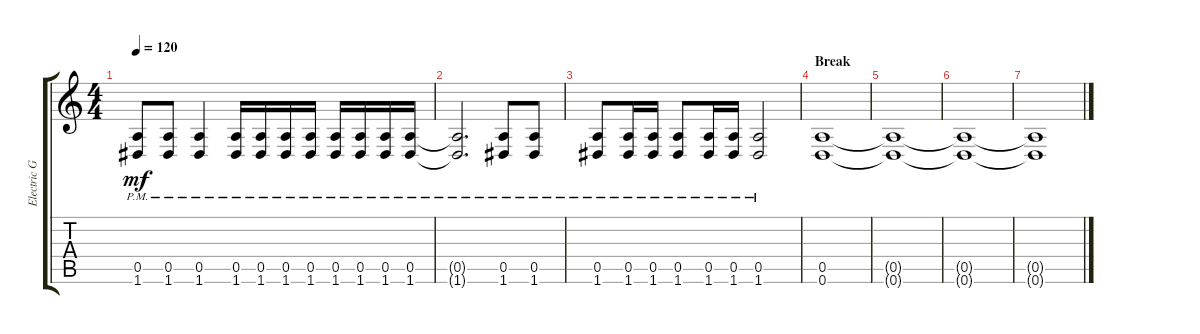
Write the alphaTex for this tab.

\track ("Electric Guitar" "Electric G") {instrument distortionguitar}
\staff {score tabs}
\tuning (E4 B3 G3 D3 A2 D2) {hide}
\ts (4 4)
\tempo 120
\clef g2
\ks c
(0.5{pm t} 1.6{pm t}).8{dy mf} (0.5{pm} 1.6{pm}).8 (0.5{pm} 1.6{pm}).4 (0.5{pm} 1.6{pm}).16 (0.5{pm} 1.6{pm}).16 (0.5{pm} 1.6{pm}).16 (0.5{pm} 1.6{pm}).16 (0.5{pm} 1.6{pm}).16 (0.5{pm} 1.6{pm}).16 (0.5{pm} 1.6{pm}).16 (0.5{pm} 1.6{pm}).16 |
(0.5{pm t} 1.6{pm t}).2{d} (0.5{pm} 1.6{pm}).8 (0.5{pm} 1.6{pm}).8 |
(0.5{pm} 1.6{pm}).8 (0.5{pm} 1.6{pm}).16 (0.5{pm} 1.6{pm}).16 (0.5{pm} 1.6{pm}).8 (0.5{pm} 1.6{pm}).16 (0.5{pm} 1.6{pm}).16 (0.5{pm} 1.6{pm}).2 |
\section ("" "Break")
(0.5 0.6).1 |
(0.5{t} 0.6{t}).1 |
(0.5{t} 0.6{t}).1 |
(0.5{t} 0.6{t}).1
